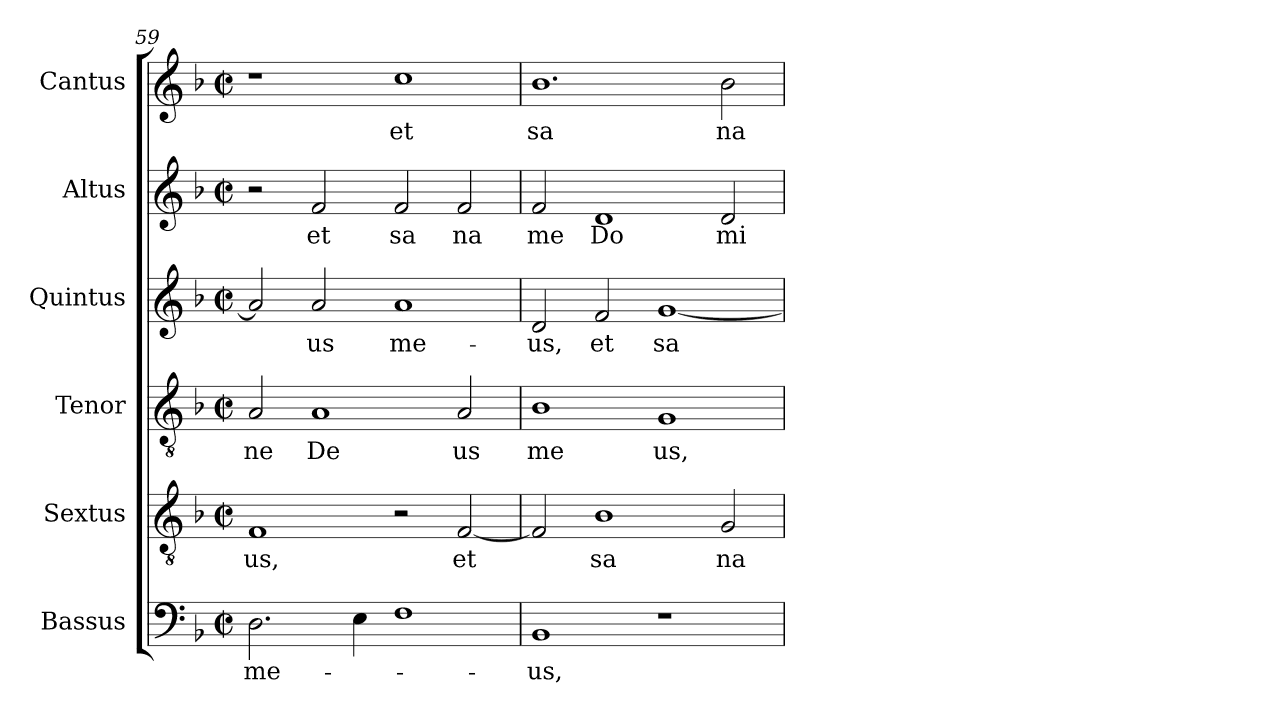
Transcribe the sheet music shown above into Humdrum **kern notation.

**kern	**text	**kern	**text	**kern	**text	**kern	**text	**kern	**text	**kern	**text
*part6	*part6	*part5	*part5	*part4	*part4	*part3	*part3	*part2	*part2	*part1	*part1
*staff6	*staff6	*staff5	*staff5	*staff4	*staff4	*staff3	*staff3	*staff2	*staff2	*staff1	*staff1
*I"Bassus	*	*I"Sextus	*	*I"Tenor	*	*I"Quintus	*	*I"Altus	*	*I"Cantus	*
*clefF4	*	*clefGv2	*	*clefGv2	*	*clefG2	*	*clefG2	*	*clefG2	*
*k[b-]	*	*k[b-]	*	*k[b-]	*	*k[b-]	*	*k[b-]	*	*k[b-]	*
*F:	*	*F:	*	*F:	*	*F:	*	*F:	*	*F:	*
*M2/2	*	*M2/2	*	*M2/2	*	*M2/2	*	*M2/2	*	*M2/2	*
*met(c|)	*	*met(c|)	*	*met(c|)	*	*met(c|)	*	*met(c|)	*	*met(c|)	*
=59	=59	=59	=59	=59	=59	=59	=59	=59	=59	=59	=59
!	!LO:LY:b	!	!LO:LY:b:cj	!	!LO:LY:b:cj	!	!	!	!	!	!
2.D\	me-	1F	us,	2A/	ne	2a/]	.	2r	.	1r	.
!	!	!	!	!	!LO:LY:b:cj	!	!LO:LY:b:cj	!	!LO:LY:b:cj	!	!
.	.	.	.	1A	De	2a/	-us	2f/	et	.	.
4E\	.	.	.	.	.	.	.	.	.	.	.
!	!	!	!	!	!	!	!LO:LY:b:cj	!	!LO:LY:b:cj	!	!LO:LY:b:cj
1F	.	2r	.	.	.	1a	me-	2f/	sa	1cc	et
!	!	!	!LO:LY:b:cj	!	!LO:LY:b:cj	!	!	!	!LO:LY:b:cj	!	!
.	.	[>2F/	et	2A/	us	.	.	2f/	na	.	.
!!LO:PB:g=z
=60	=60	=60	=60	=60	=60	=60	=60	=60	=60	=60	=60
!	!LO:LY:b:cj	!	!	!	!LO:LY:b:cj	!	!LO:LY:b:cj	!	!LO:LY:b:cj	!	!LO:LY:b:cj
1BB-	-us,	2F/]	.	1B-	me	2d/	-us,	2f/	me	1.b-	sa
!	!	!	!LO:LY:b:cj	!	!	!	!LO:LY:b:cj	!	!LO:LY:b:cj	!	!
.	.	1B-	sa	.	.	2f/	et	1d	Do	.	.
!	!	!	!	!	!LO:LY:b:cj	!	!LO:LY:b:cj	!	!	!	!
1r	.	.	.	1G	us,	[<1g	sa-	.	.	.	.
!	!	!	!LO:LY:b:cj	!	!	!	!	!	!LO:LY:b:cj	!	!LO:LY:b:cj
.	.	2G/	na	.	.	.	.	2d/	mi	2b-\	na
=	=	=	=	=	=	=	=	=	=	=	=
*-	*-	*-	*-	*-	*-	*-	*-	*-	*-	*-	*-
